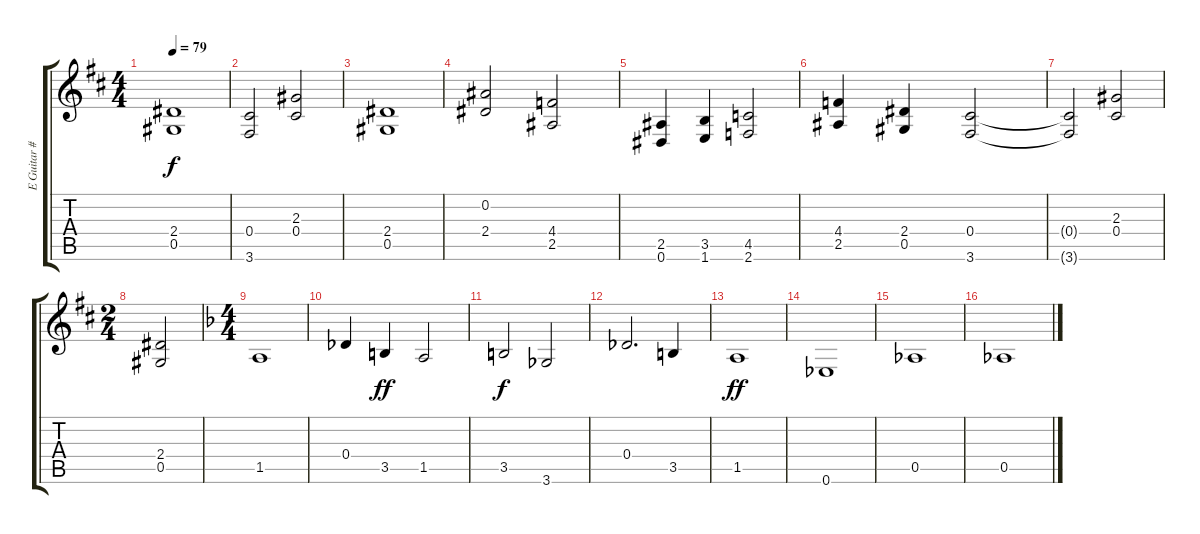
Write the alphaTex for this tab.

\track ("E Guitar #1" "E Guitar #") {instrument overdrivenguitar}
\staff {score tabs}
\tuning (Eb4 Bb3 Gb3 Db3 Ab2 Eb2) {hide}
\ts (4 4)
\tempo 79
\clef g2
\ks d
(2.4 0.5).1{dy f} |
(0.4 3.6).2 (2.3 0.4).2 |
(2.4 0.5).1 |
(0.2 2.4).2 (4.4 2.5).2 |
(2.5 0.6).4 (3.5 1.6).4 (4.5 2.6).2 |
(4.4 2.5).4 (2.4 0.5).4 (0.4 3.6).2 |
(0.4{t} 3.6{t}).2 (2.3 0.4).2 |
\ts (2 4)
(2.4 0.5).2 |
\ts (4 4)
\ks f
1.5.1 |
0.4.4 3.5.4{dy ff} 1.5.2 |
3.5.2{dy f} 3.6.2 |
0.4.2{d} 3.5.4 |
1.5.1{dy ff} |
0.6.1 |
0.5.1 |
0.5.1
